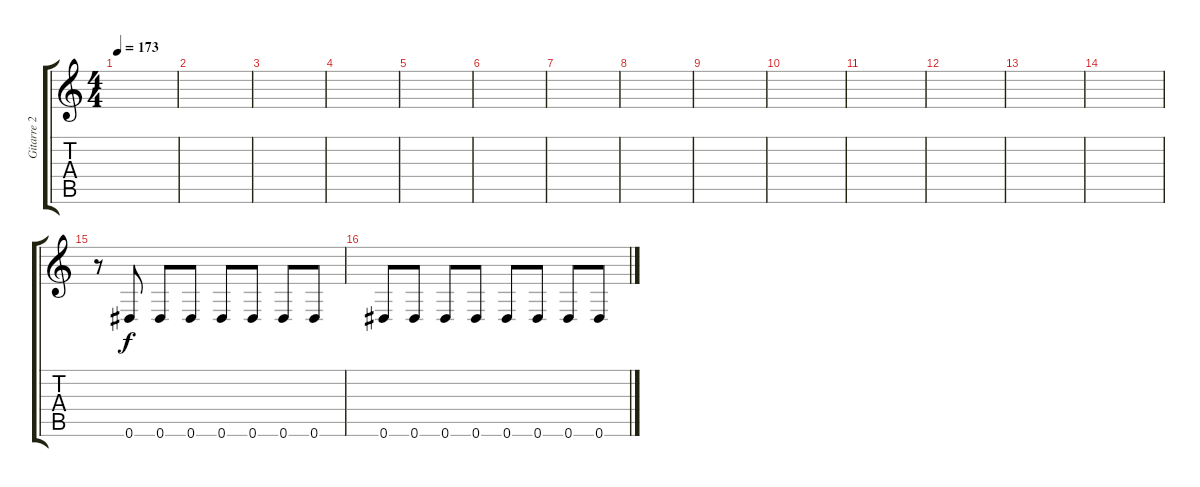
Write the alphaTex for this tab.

\track ("Gitarre 2" "Gitarre 2") {instrument distortionguitar}
\staff {score tabs}
\tuning (Eb4 Bb3 Gb3 Db3 Ab2 Eb2) {hide}
\ts (4 4)
\tempo 173
\clef g2
\ks c
|
|
|
|
|
|
|
|
|
|
|
|
|
|
r.8 0.6.8 0.6.8 0.6.8 0.6.8 0.6.8 0.6.8 0.6.8 |
0.6.8 0.6.8 0.6.8 0.6.8 0.6.8 0.6.8 0.6.8 0.6.8
